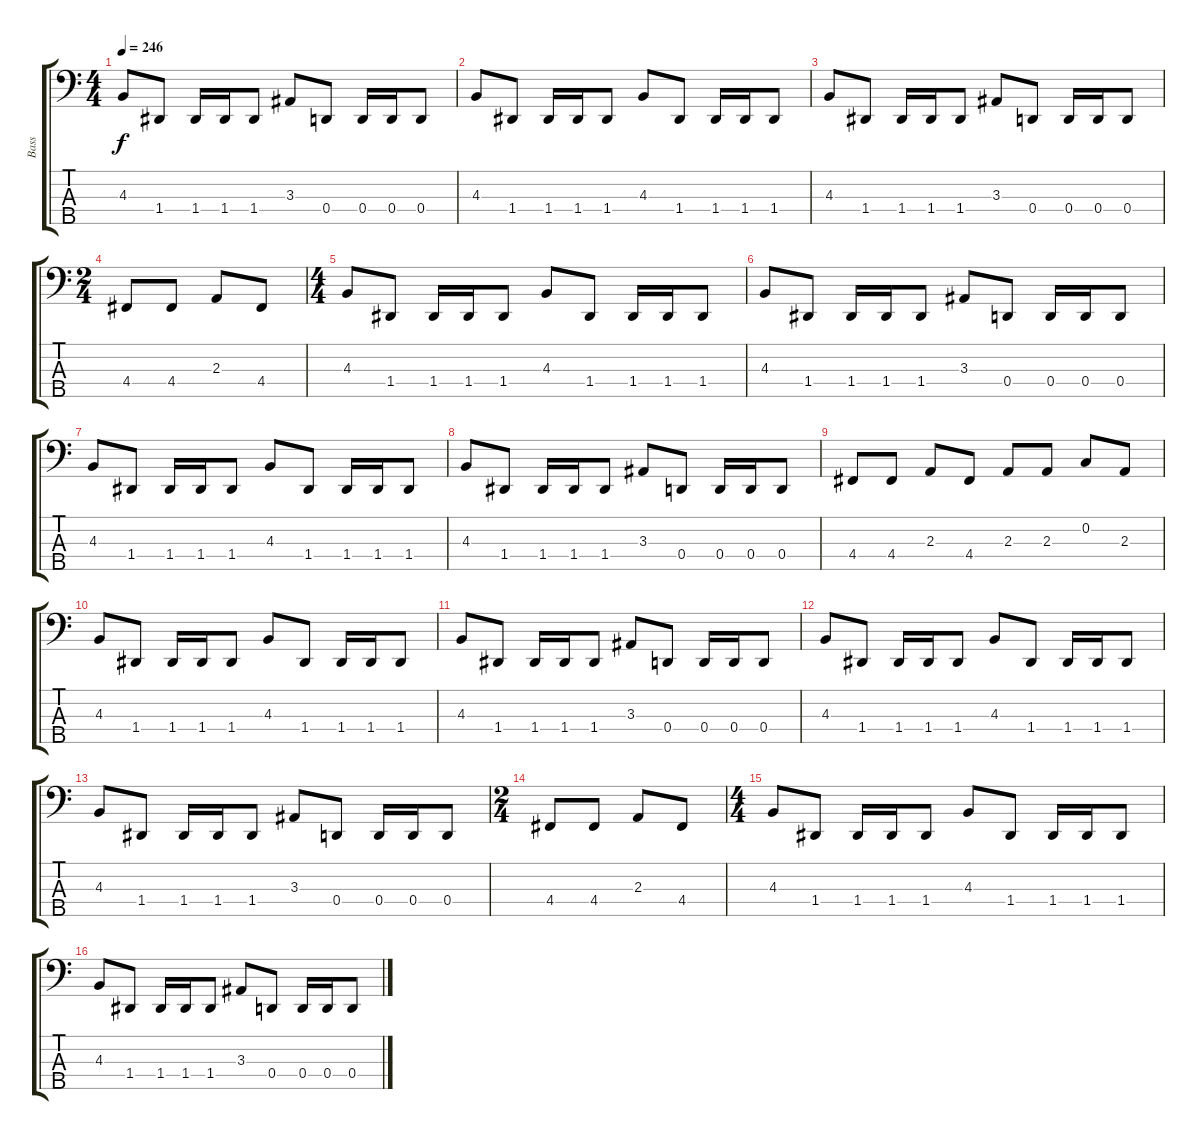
\track ("Bass" "Bass") {instrument electricbassfinger}
\staff {score tabs}
\tuning (F2 C2 G1 D1 A0) {hide}
\ts (4 4)
\tempo 246
\clef f4
\ks c
4.3.8{dy f} 1.4.8 1.4.16 1.4.16 1.4.8 3.3.8 0.4.8 0.4.16 0.4.16 0.4.8 |
4.3.8 1.4.8 1.4.16 1.4.16 1.4.8 4.3.8 1.4.8 1.4.16 1.4.16 1.4.8 |
4.3.8 1.4.8 1.4.16 1.4.16 1.4.8 3.3.8 0.4.8 0.4.16 0.4.16 0.4.8 |
\ts (2 4)
4.4.8 4.4.8 2.3.8 4.4.8 |
\ts (4 4)
4.3.8 1.4.8 1.4.16 1.4.16 1.4.8 4.3.8 1.4.8 1.4.16 1.4.16 1.4.8 |
4.3.8 1.4.8 1.4.16 1.4.16 1.4.8 3.3.8 0.4.8 0.4.16 0.4.16 0.4.8 |
4.3.8 1.4.8 1.4.16 1.4.16 1.4.8 4.3.8 1.4.8 1.4.16 1.4.16 1.4.8 |
4.3.8 1.4.8 1.4.16 1.4.16 1.4.8 3.3.8 0.4.8 0.4.16 0.4.16 0.4.8 |
4.4.8 4.4.8 2.3.8 4.4.8 2.3.8 2.3.8 0.2.8 2.3.8 |
4.3.8 1.4.8 1.4.16 1.4.16 1.4.8 4.3.8 1.4.8 1.4.16 1.4.16 1.4.8 |
4.3.8 1.4.8 1.4.16 1.4.16 1.4.8 3.3.8 0.4.8 0.4.16 0.4.16 0.4.8 |
4.3.8 1.4.8 1.4.16 1.4.16 1.4.8 4.3.8 1.4.8 1.4.16 1.4.16 1.4.8 |
4.3.8 1.4.8 1.4.16 1.4.16 1.4.8 3.3.8 0.4.8 0.4.16 0.4.16 0.4.8 |
\ts (2 4)
4.4.8 4.4.8 2.3.8 4.4.8 |
\ts (4 4)
4.3.8 1.4.8 1.4.16 1.4.16 1.4.8 4.3.8 1.4.8 1.4.16 1.4.16 1.4.8 |
4.3.8 1.4.8 1.4.16 1.4.16 1.4.8 3.3.8 0.4.8 0.4.16 0.4.16 0.4.8
